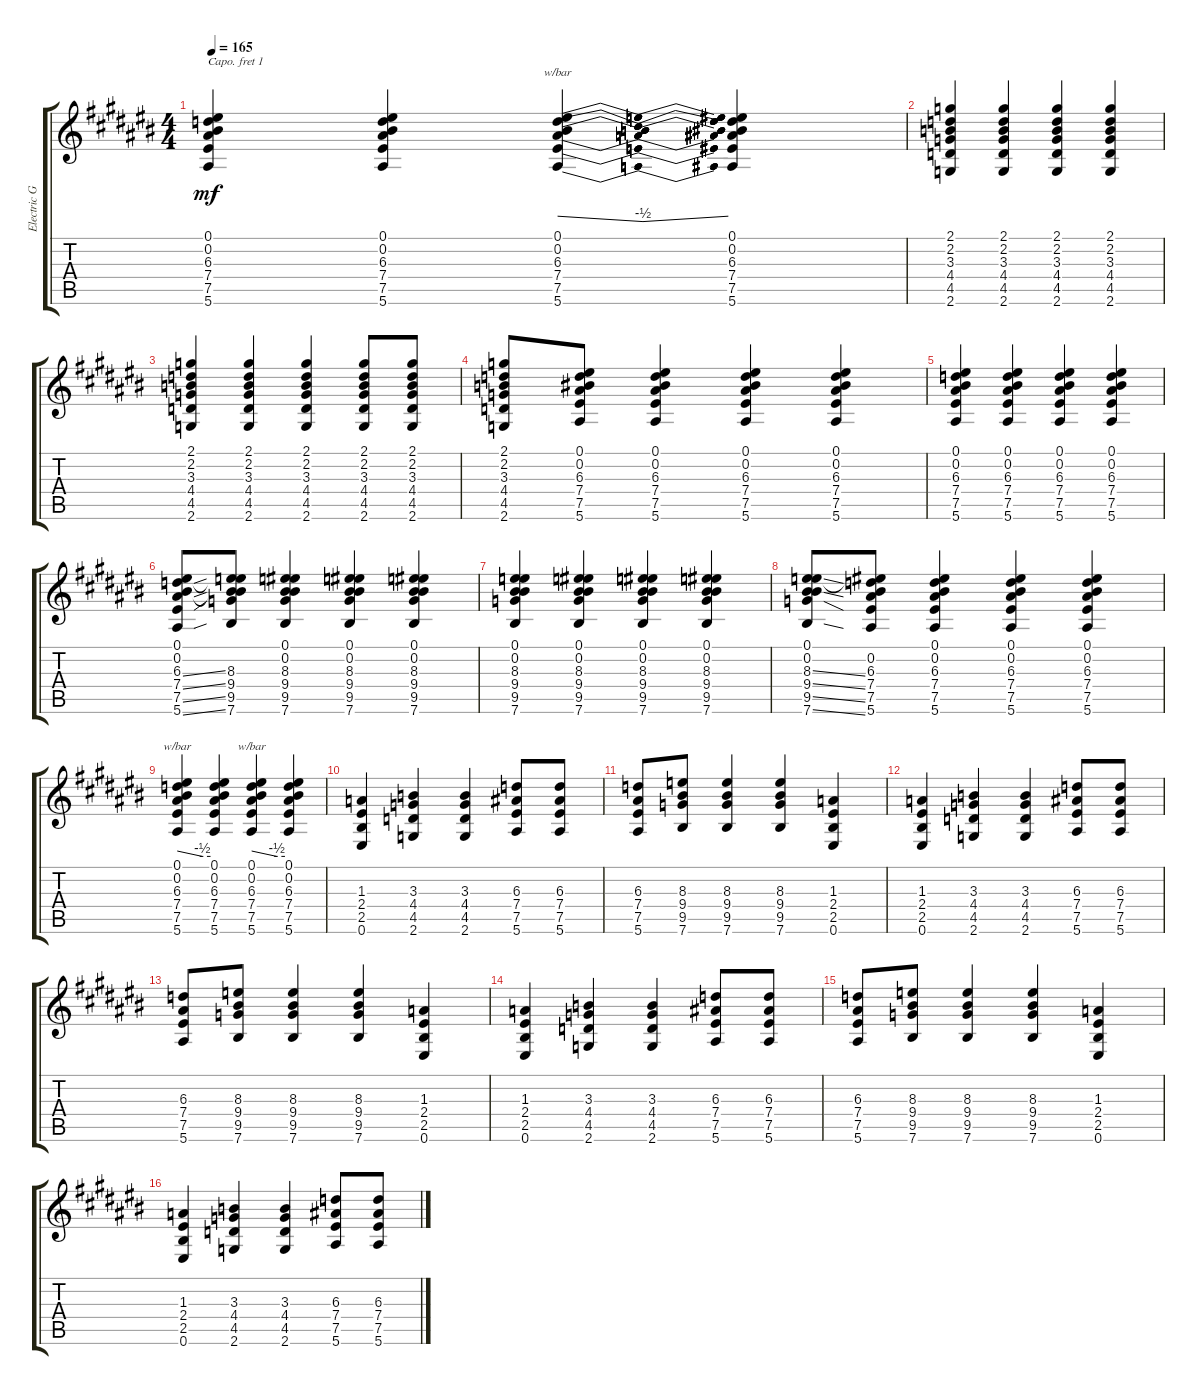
\track ("Electric Guitar" "Electric G") {instrument acousticguitarsteel}
\staff {score tabs}
\capo 1
\tuning (E4 B3 G3 D3 A2 E2) {hide}
\ts (4 4)
\tempo 165
\clef g2
\ks c#
(0.1 0.2 6.3 7.4 7.5 5.6).4{dy mf} (0.1 0.2 6.3 7.4 7.5 5.6).4 (0.1 0.2 6.3 7.4 7.5 5.6).4{tbe (dip default 0 0 30 -2 60 0)} (0.1 0.2 6.3 7.4 7.5 5.6).4 |
(2.1 2.2 3.3 4.4 4.5 2.6).4 (2.1 2.2 3.3 4.4 4.5 2.6).4 (2.1 2.2 3.3 4.4 4.5 2.6).4 (2.1 2.2 3.3 4.4 4.5 2.6).4 |
(2.1 2.2 3.3 4.4 4.5 2.6).4 (2.1 2.2 3.3 4.4 4.5 2.6).4 (2.1 2.2 3.3 4.4 4.5 2.6).4 (2.1 2.2 3.3 4.4 4.5 2.6).8 (2.1 2.2 3.3 4.4 4.5 2.6).8 |
(2.1 2.2 3.3 4.4 4.5 2.6).8 (0.1 0.2 6.3 7.4 7.5 5.6).8 (0.1 0.2 6.3 7.4 7.5 5.6).4 (0.1 0.2 6.3 7.4 7.5 5.6).4 (0.1 0.2 6.3 7.4 7.5 5.6).4 |
(0.1 0.2 6.3 7.4 7.5 5.6).4 (0.1 0.2 6.3 7.4 7.5 5.6).4 (0.1 0.2 6.3 7.4 7.5 5.6).4 (0.1 0.2 6.3 7.4 7.5 5.6).4 |
(0.1 0.2 6.3{ss} 7.4{ss} 7.5{ss} 5.6{ss}).8 (0.1{t} 0.2{t} 8.3 9.4 9.5 7.6).8 (0.1 0.2 8.3 9.4 9.5 7.6).4 (0.1 0.2 8.3 9.4 9.5 7.6).4 (0.1 0.2 8.3 9.4 9.5 7.6).4 |
(0.1 0.2 8.3 9.4 9.5 7.6).4 (0.1 0.2 8.3 9.4 9.5 7.6).4 (0.1 0.2 8.3 9.4 9.5 7.6).4 (0.1 0.2 8.3 9.4 9.5 7.6).4 |
(0.1 0.2 8.3{ss} 9.4{ss} 9.5{ss} 7.6{ss}).8 (0.1{t} 0.2 6.3 7.4 7.5 5.6).8 (0.1 0.2 6.3 7.4 7.5 5.6).4 (0.1 0.2 6.3 7.4 7.5 5.6).4 (0.1 0.2 6.3 7.4 7.5 5.6).4 |
(0.1 0.2 6.3 7.4 7.5 5.6).4{tbe (custom default 0 0 45 -2 60 -2)} (0.1 0.2 6.3 7.4 7.5 5.6).4 (0.1 0.2 6.3 7.4 7.5 5.6).4{tbe (custom default 0 0 45 -2 60 -2)} (0.1 0.2 6.3 7.4 7.5 5.6).4 |
(1.3 2.4 2.5 0.6).4 (3.3 4.4 4.5 2.6).4 (3.3 4.4 4.5 2.6).4 (6.3 7.4 7.5 5.6).8 (6.3 7.4 7.5 5.6).8 |
(6.3 7.4 7.5 5.6).8 (8.3 9.4 9.5 7.6).8 (8.3 9.4 9.5 7.6).4 (8.3 9.4 9.5 7.6).4 (1.3 2.4 2.5 0.6).4 |
(1.3 2.4 2.5 0.6).4 (3.3 4.4 4.5 2.6).4 (3.3 4.4 4.5 2.6).4 (6.3 7.4 7.5 5.6).8 (6.3 7.4 7.5 5.6).8 |
(6.3 7.4 7.5 5.6).8 (8.3 9.4 9.5 7.6).8 (8.3 9.4 9.5 7.6).4 (8.3 9.4 9.5 7.6).4 (1.3 2.4 2.5 0.6).4 |
(1.3 2.4 2.5 0.6).4 (3.3 4.4 4.5 2.6).4 (3.3 4.4 4.5 2.6).4 (6.3 7.4 7.5 5.6).8 (6.3 7.4 7.5 5.6).8 |
(6.3 7.4 7.5 5.6).8 (8.3 9.4 9.5 7.6).8 (8.3 9.4 9.5 7.6).4 (8.3 9.4 9.5 7.6).4 (1.3 2.4 2.5 0.6).4 |
(1.3 2.4 2.5 0.6).4 (3.3 4.4 4.5 2.6).4 (3.3 4.4 4.5 2.6).4 (6.3 7.4 7.5 5.6).8 (6.3 7.4 7.5 5.6).8
